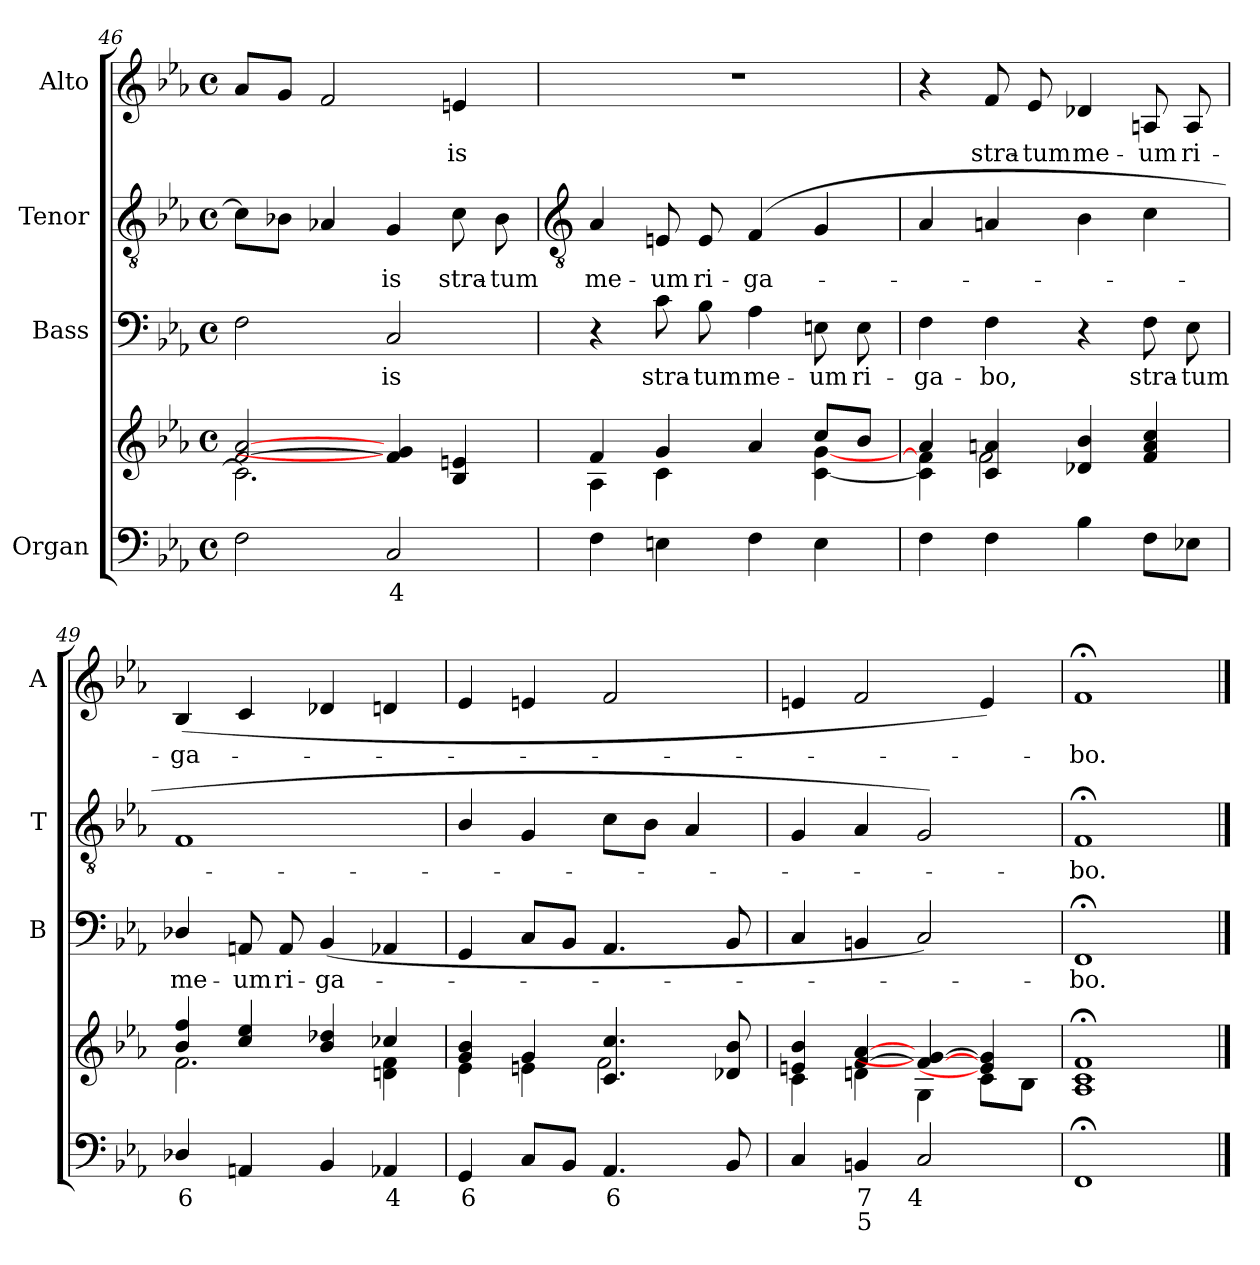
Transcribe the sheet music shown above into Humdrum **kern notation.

**kern	**text	**text	**kern	**kern	**text	**kern	**text	**kern	**text
*part4	*part4	*part4	*part4	*part3	*part3	*part2	*part2	*part1	*part1
*staff5	*staff5	*staff5	*staff4	*staff3	*staff3	*staff2	*staff2	*staff1	*staff1
*I"Organ	*	*	*	*I"Bass	*	*I"Tenor	*	*I"Alto	*
*	*	*	*	*I'B	*	*I'T	*	*I'A	*
*clefF4	*	*	*clefG2	*clefF4	*	*clefGv2	*	*clefG2	*
*k[b-e-a-]	*	*	*k[b-e-a-]	*k[b-e-a-]	*	*k[b-e-a-]	*	*k[b-e-a-]	*
*E-:	*	*	*E-:	*E-:	*	*E-:	*	*E-:	*
*M4/4	*	*	*M4/4	*M4/4	*	*M4/4	*	*M4/4	*
*met(c)	*	*	*met(c)	*met(c)	*	*met(c)	*	*met(c)	*
=46	=46	=46	=46	=46	=46	=46	=46	=46	=46
*	*	*	*^	*	*	*	*	*	*
*	*	*	*	*^	*	*	*	*	*	*
2F	.	.	[2f/ [2a-/	1ryy	2.c\]	2F	.	8cL]	.	8a-L	.
.	.	.	.	.	.	.	.	8B-XJ	.	8gJ	.
.	.	.	.	.	.	.	.	4A-X	.	2f	.
!	!LO:LY:b	!	!	!	!	!	!LO:LY:b	!	!LO:LY:b	!	!
2C	4	.	4f/] 4g/]	.	.	2C	is	4G	is	.	.
!	!	!	!	!	!	!	!	!	!LO:LY:b	!	!LO:LY:b
.	.	.	4B-/ 4en/	.	4ryy	.	.	8c	stra-	4en	is
!	!	!	!	!	!	!	!	!	!LO:LY:b	!	!
.	.	.	.	.	.	.	.	8B-	-tum	.	.
*	*	*	*v	*v	*v	*	*	*	*	*	*
!!LO:LB:g=z
=47	=47	=47	=47	=47	=47	=47	=47	=47	=47
*	*	*	*	*	*	*clefGv2	*	*	*
*	*	*	*^	*	*	*	*	*	*
!	!	!	!	!	!	!	!	!LO:LY:b	!	!
4F	.	.	4f/	4A-\	4r	.	4A-	me-	1r	.
!	!	!	!	!	!	!LO:LY:b	!	!LO:LY:b	!	!
4En	.	.	4g/	4c\	8c	stra-	8En	-um	.	.
!	!	!	!	!	!	!LO:LY:b	!	!LO:LY:b	!	!
.	.	.	.	.	8B-	-tum	8E	ri-	.	.
!	!	!	!	!	!	!LO:LY:b	!	!LO:LY:b	!	!
4F	.	.	4a-/	4ryy	4A-	me-	(<4F	-ga-	.	.
!	!	!	!	!	!	!LO:LY:b	!	!	!	!
4E	.	.	8cc/L	[4c\ [4g\	8En	-um	4G	.	.	.
!	!	!	!	!	!	!LO:LY:b	!	!	!	!
.	.	.	8b-/J	.	8E	ri-	.	.	.	.
=48	=48	=48	=48	=48	=48	=48	=48	=48	=48	=48
!	!	!	!	!	!	!LO:LY:b	!	!	!	!
4F	.	.	4a-/	4c\] 4f\]	4F	-ga-	4A-	.	4r	.
!	!	!	!	!	!	!LO:LY:b	!	!	!	!LO:LY:b
4F	.	.	4c/ 4an/	2f\	4F	-bo,	4An	.	8f	stra-
!	!	!	!	!	!	!	!	!	!	!LO:LY:b
.	.	.	.	.	.	.	.	.	8e-	-tum
!	!	!	!	!	!	!	!	!	!	!LO:LY:b
4B-	.	.	4d-X/ 4b-/	.	4r	.	4B-	.	4d-X	me-
!	!	!	!	!	!	!LO:LY:b	!	!	!	!LO:LY:b
8FL	.	.	4f/ 4a/ 4cc/	4ryy	8F	stra-	4c	.	8An	-um
!	!	!	!	!	!	!LO:LY:b	!	!	!	!LO:LY:b
8E-XJ	.	.	.	.	8E-	-tum	.	.	8A	ri-
=49	=49	=49	=49	=49	=49	=49	=49	=49	=49	=49
!	!LO:LY:b	!	!	!	!	!LO:LY:b	!	!	!	!LO:LY:b
4D-X/	6	.	4b-/ 4ff/	2.f\	4D-X/	me-	1F	.	(<4B-	-ga-
!	!	!	!	!	!	!LO:LY:b	!	!	!	!
4AAn	.	.	4cc/ 4ee-/	.	8AAn	-um	.	.	4c	.
!	!	!	!	!	!	!LO:LY:b	!	!	!	!
.	.	.	.	.	8AA	ri-	.	.	.	.
!	!	!	!	!	!	!LO:LY:b	!	!	!	!
4BB-	.	.	4b-/ 4dd-X/	.	(<4BB-	-ga-	.	.	4d-X	.
!	!LO:LY:b	!	!	!	!	!	!	!	!	!
4AA-X	4	.	4cc-X/	4dn\ 4f\	4AA-X	.	.	.	4dn	.
=50	=50	=50	=50	=50	=50	=50	=50	=50	=50	=50
!	!LO:LY:b	!	!	!	!	!	!	!	!	!
4GG	6	.	4g/ 4b-/	4e-\	4GG	.	4B-/	.	4e-	.
8CL	.	.	4g/	4en\	8CL	.	4G	.	4en	.
8BB-J	.	.	.	.	8BB-J	.	.	.	.	.
!	!LO:LY:b	!	!	!	!	!	!	!	!	!
4.AA-	6	.	4.c/ 4.cc/	2f\	4.AA-	.	8cL	.	2f	.
.	.	.	.	.	.	.	8B-J	.	.	.
.	.	.	.	.	.	.	4A-	.	.	.
8BB-	.	.	8d-X/ 8b-/	.	8BB-	.	.	.	.	.
=51	=51	=51	=51	=51	=51	=51	=51	=51	=51	=51
4C	.	.	4en/ 4b-/	4c\	4C	.	4G	.	4en	.
!	!LO:LY:b	!LO:LY:b	!	!	!	!	!	!	!	!
4BBn	7	5	[4f/ [4a-/	4dn\	4BBn	.	4A-	.	2f	.
!	!LO:LY:b	!	!	!	!	!	!	!	!	!
2C	4	.	4f/_ 4g/_	4G\	2C)	.	2G)	.	.	.
.	.	.	4e/] 4g/]	8c\L	.	.	.	.	4e)	.
.	.	.	.	8B-\J	.	.	.	.	.	.
=52	=52	=52	=52	=52	=52	=52	=52	=52	=52	=52
!	!	!	!	!	!	!LO:LY:b	!	!LO:LY:b	!	!LO:LY:b
1FF;	.	.	1A-/;< 1c/;< 1f/;<	1ryy	1FF;<	bo.	1F;<	bo.	1f;<	bo.
*	*	*	*v	*v	*	*	*	*	*	*
==	==	==	==	==	==	==	==	==	==
*-	*-	*-	*-	*-	*-	*-	*-	*-	*-
